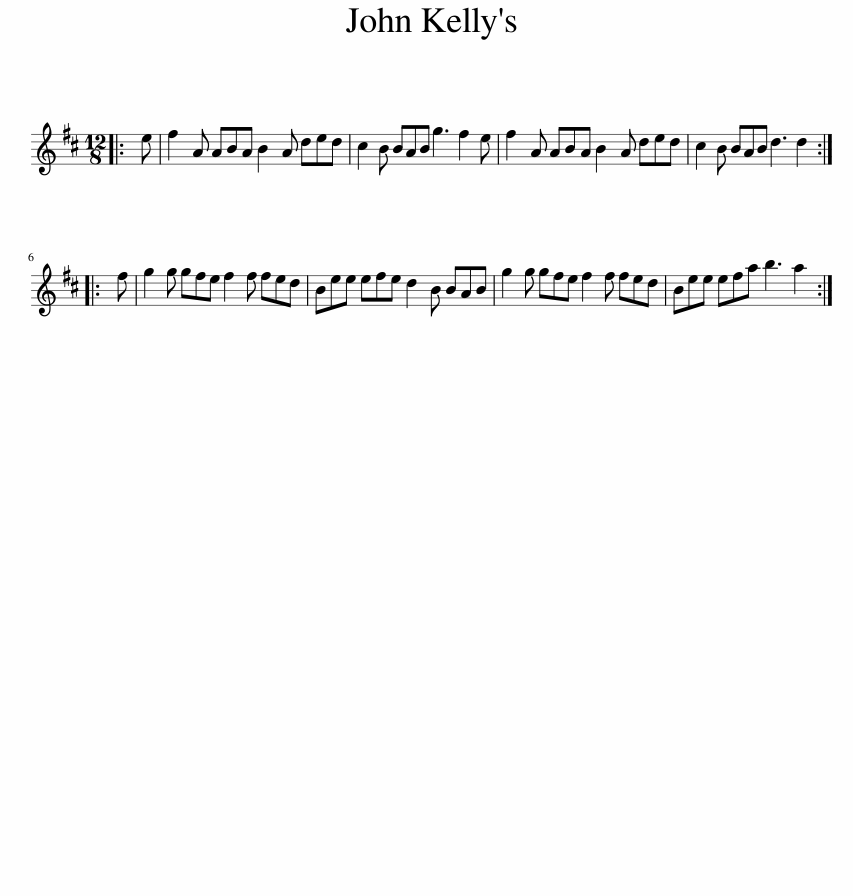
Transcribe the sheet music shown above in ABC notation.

X:1
L:1/8
M:12/8
I:linebreak $
K:D
V:1 treble
V:1
|: e | f2 A ABA B2 A ded | c2 B BAB g3 f2 e | f2 A ABA B2 A ded | c2 B BAB d3 d2 ::$ %5
 f | g2 g gfe f2 f fed | Bee efe d2 B BAB | g2 g gfe f2 f fed | Bee efa b3 a2 :| %10
